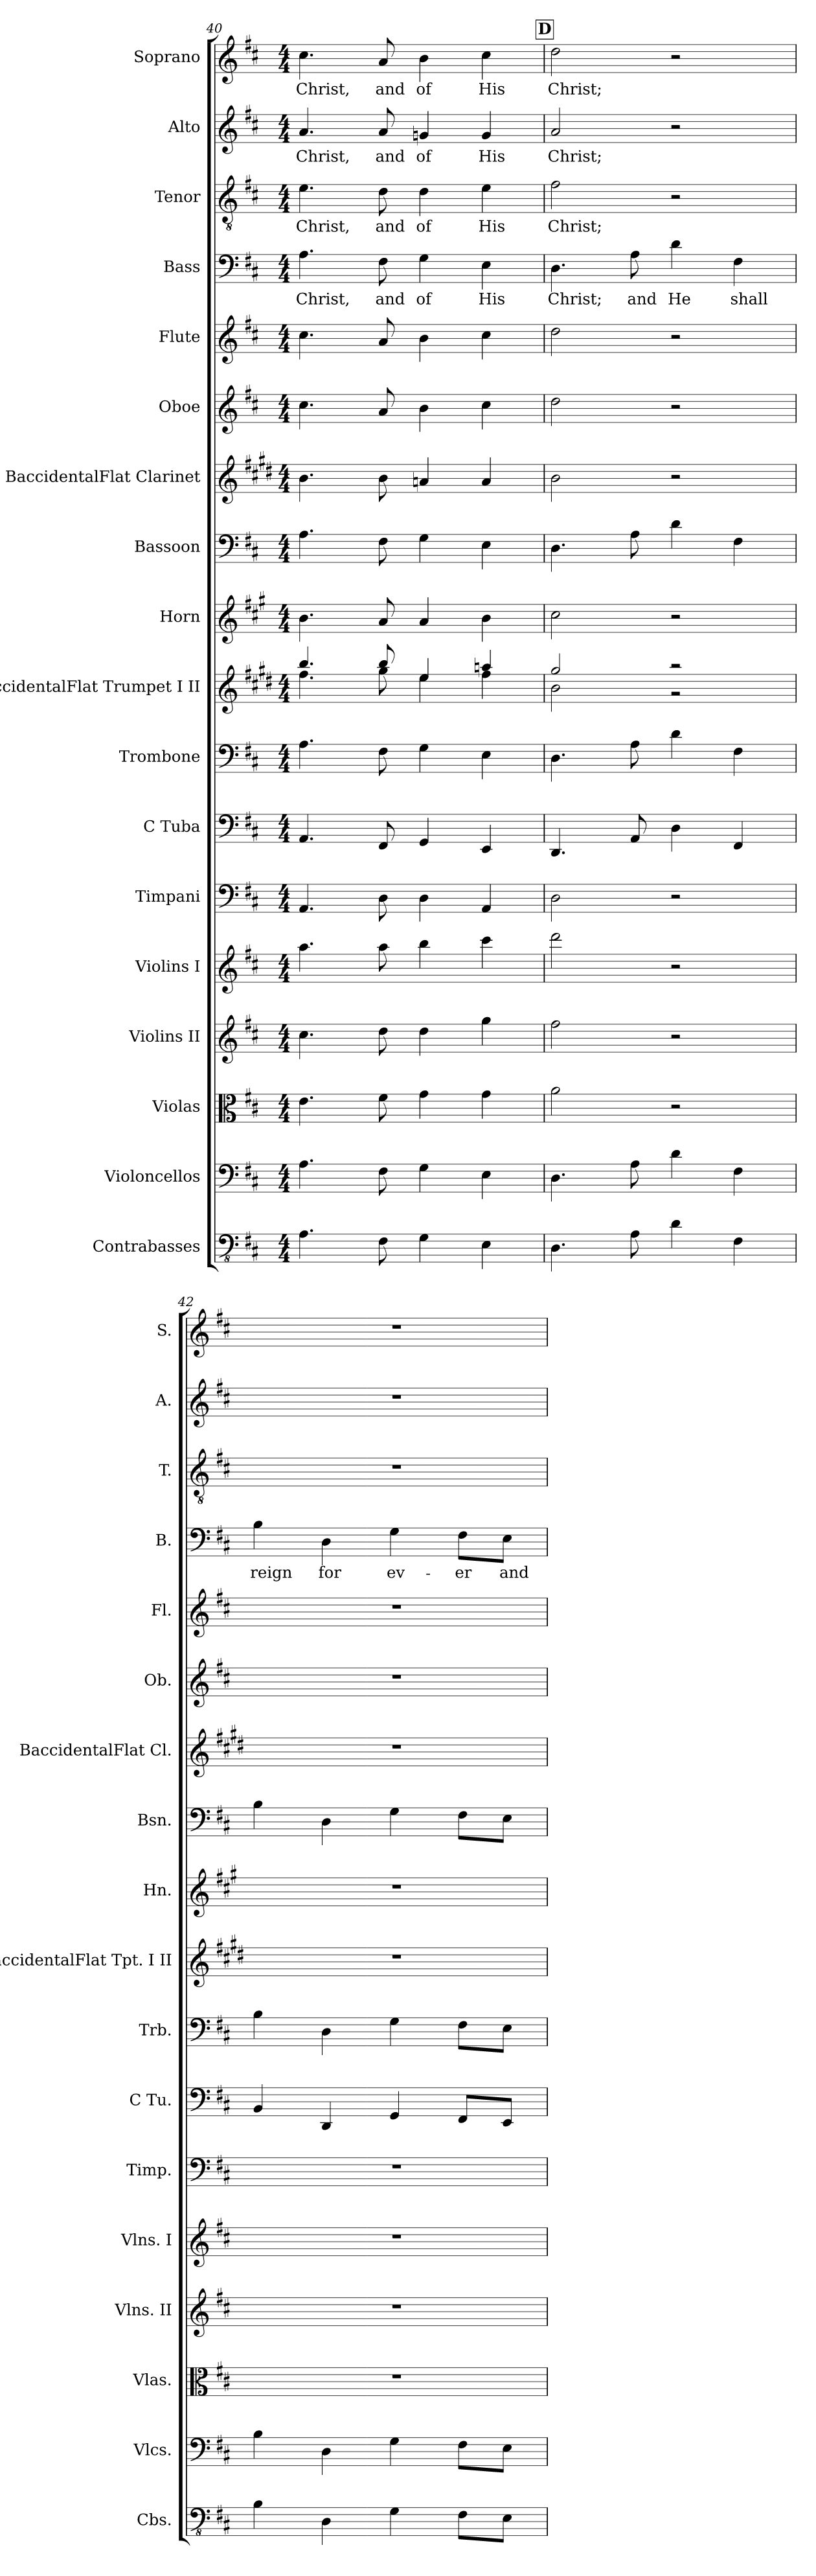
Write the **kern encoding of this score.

**kern	**kern	**kern	**kern	**kern	**kern	**kern	**kern	**kern	**kern	**kern	**kern	**kern	**kern	**kern	**text	**kern	**text	**kern	**text	**kern	**text
*part18	*part17	*part16	*part15	*part14	*part13	*part12	*part11	*part10	*part9	*part8	*part7	*part6	*part5	*part4	*part4	*part3	*part3	*part2	*part2	*part1	*part1
*staff18	*staff17	*staff16	*staff15	*staff14	*staff13	*staff12	*staff11	*staff10	*staff9	*staff8	*staff7	*staff6	*staff5	*staff4	*staff4	*staff3	*staff3	*staff2	*staff2	*staff1	*staff1
*I"Contrabasses	*I"Violoncellos	*I"Violas	*I"Violins II	*I"Violins I	*I"Timpani	*I"C Tuba	*I"Trombone	*I"BaccidentalFlat Trumpet I II	*I"Horn	*I"Bassoon	*I"BaccidentalFlat Clarinet	*I"Oboe	*I"Flute	*I"Bass	*	*I"Tenor	*	*I"Alto	*	*I"Soprano	*
*I'Cbs.	*I'Vlcs.	*I'Vlas.	*I'Vlns. II	*I'Vlns. I	*I'Timp.	*I'C Tu.	*I'Trb.	*I'BaccidentalFlat Tpt. I II	*I'Hn.	*I'Bsn.	*I'BaccidentalFlat Cl.	*I'Ob.	*I'Fl.	*I'B.	*	*I'T.	*	*I'A.	*	*I'S.	*
*clefFv4	*clefF4	*clefC3	*clefG2	*clefG2	*clefF4	*clefF4	*clefF4	*clefG2	*clefG2	*clefF4	*clefG2	*clefG2	*clefG2	*clefF4	*	*clefGv2	*	*clefG2	*	*clefG2	*
*	*	*	*	*	*	*	*	*ITrd1c2	*ITrd4c7	*	*ITrd1c2	*	*	*	*	*	*	*	*	*	*
*k[f#c#]	*k[f#c#]	*k[f#c#]	*k[f#c#]	*k[f#c#]	*k[f#c#]	*k[f#c#]	*k[f#c#]	*k[f#c#]	*k[f#c#]	*k[f#c#]	*k[f#c#]	*k[f#c#]	*k[f#c#]	*k[f#c#]	*	*k[f#c#]	*	*k[f#c#]	*	*k[f#c#]	*
*M4/4	*M4/4	*M4/4	*M4/4	*M4/4	*M4/4	*M4/4	*M4/4	*M4/4	*M4/4	*M4/4	*M4/4	*M4/4	*M4/4	*M4/4	*	*M4/4	*	*M4/4	*	*M4/4	*
=40	=40	=40	=40	=40	=40	=40	=40	=40	=40	=40	=40	=40	=40	=40	=40	=40	=40	=40	=40	=40	=40
*	*	*	*	*	*	*	*	*^	*	*	*	*	*	*	*	*	*	*	*	*	*
!	!	!	!	!	!	!	!	!	!	!	!	!	!	!	!	!LO:LY:b	!	!LO:LY:b	!	!LO:LY:b	!	!LO:LY:b
4.AA\	4.A\	4.e\	4.cc#\	4.aa\	4.AA/	4.AA/	4.A\	4.aa/	4.ee\	4.e\	4.A\	4.a\	4.cc#\	4.cc#\	4.A\	Christ,	4.e\	Christ,	4.a/	Christ,	4.cc#\	Christ,
!	!	!	!	!	!	!	!	!	!	!	!	!	!	!	!	!LO:LY:b	!	!LO:LY:b	!	!LO:LY:b	!	!LO:LY:b
8FF#\	8F#\	8f#\	8dd\	8aa\	8D\	8FF#/	8F#\	8aa/	8ff#\	8d/	8F#\	8a\	8a/	8a/	8F#\	and	8d\	and	8a/	and	8a/	and
!	!	!	!	!	!	!	!	!	!	!	!	!	!	!	!	!LO:LY:b	!	!LO:LY:b	!	!LO:LY:b	!	!LO:LY:b
4GG\	4G\	4g\	4dd\	4bb\	4D\	4GG/	4G\	4dd/	4dd\	4d/	4G\	4gn/	4b\	4b\	4G\	of	4d\	of	4gn/	of	4b\	of
!	!	!	!	!	!	!	!	!	!	!	!	!	!	!	!	!LO:LY:b	!	!LO:LY:b	!	!LO:LY:b	!	!LO:LY:b
4EE\	4E\	4g\	4gg\	4ccc#\	4AA/	4EE/	4E\	4ggn/	4ee\	4e\	4E\	4g/	4cc#\	4cc#\	4E\	His	4e\	His	4g/	His	4cc#\	His
!!LO:REH:place=s1:a:B:fs=14:t=D
=41	=41	=41	=41	=41	=41	=41	=41	=41	=41	=41	=41	=41	=41	=41	=41	=41	=41	=41	=41	=41	=41	=41
!	!	!	!	!	!	!	!	!	!	!	!	!	!	!	!	!LO:LY:b	!	!LO:LY:b	!	!LO:LY:b	!	!LO:LY:b
4.DD\	4.D\	2a\	2ff#\	2ddd\	2D\	4.DD/	4.D\	2ff#/	2a\	2f#\	4.D\	2a\	2dd\	2dd\	4.D\	Christ;	2f#\	Christ;	2a/	Christ;	2dd\	Christ;
!	!	!	!	!	!	!	!	!	!	!	!	!	!	!	!	!LO:LY:b	!	!	!	!	!	!
8AA\	8A\	.	.	.	.	8AA/	8A\	.	.	.	8A\	.	.	.	8A\	and	.	.	.	.	.	.
!	!	!	!	!	!	!	!	!	!	!	!	!	!	!	!	!LO:LY:b	!	!	!	!	!	!
4D\	4d\	2r	2r	2r	2r	4D\	4d\	2r	2r	2r	4d\	2r	2r	2r	4d\	He	2r	.	2r	.	2r	.
!	!	!	!	!	!	!	!	!	!	!	!	!	!	!	!	!LO:LY:b	!	!	!	!	!	!
4FF#\	4F#\	.	.	.	.	4FF#/	4F#\	.	.	.	4F#\	.	.	.	4F#\	shall	.	.	.	.	.	.
*	*	*	*	*	*	*	*	*v	*v	*	*	*	*	*	*	*	*	*	*	*	*	*
=42	=42	=42	=42	=42	=42	=42	=42	=42	=42	=42	=42	=42	=42	=42	=42	=42	=42	=42	=42	=42	=42
!	!	!	!	!	!	!	!	!	!	!	!	!	!	!	!LO:LY:b	!	!	!	!	!	!
4BB\	4B\	1r	1r	1r	1r	4BB/	4B\	1r	1r	4B\	1r	1r	1r	4B\	reign	1r	.	1r	.	1r	.
!	!	!	!	!	!	!	!	!	!	!	!	!	!	!	!LO:LY:b	!	!	!	!	!	!
4DD\	4D\	.	.	.	.	4DD/	4D\	.	.	4D\	.	.	.	4D\	for	.	.	.	.	.	.
!	!	!	!	!	!	!	!	!	!	!	!	!	!	!	!LO:LY:b	!	!	!	!	!	!
4GG\	4G\	.	.	.	.	4GG/	4G\	.	.	4G\	.	.	.	4G\	ev-	.	.	.	.	.	.
!	!	!	!	!	!	!	!	!	!	!	!	!	!	!	!LO:LY:b	!	!	!	!	!	!
8FF#\L	8F#\L	.	.	.	.	8FF#/L	8F#\L	.	.	8F#\L	.	.	.	8F#\L	-er	.	.	.	.	.	.
!	!	!	!	!	!	!	!	!	!	!	!	!	!	!	!LO:LY:b	!	!	!	!	!	!
8EE\J	8E\J	.	.	.	.	8EE/J	8E\J	.	.	8E\J	.	.	.	8E\J	and	.	.	.	.	.	.
=	=	=	=	=	=	=	=	=	=	=	=	=	=	=	=	=	=	=	=	=	=
*-	*-	*-	*-	*-	*-	*-	*-	*-	*-	*-	*-	*-	*-	*-	*-	*-	*-	*-	*-	*-	*-
